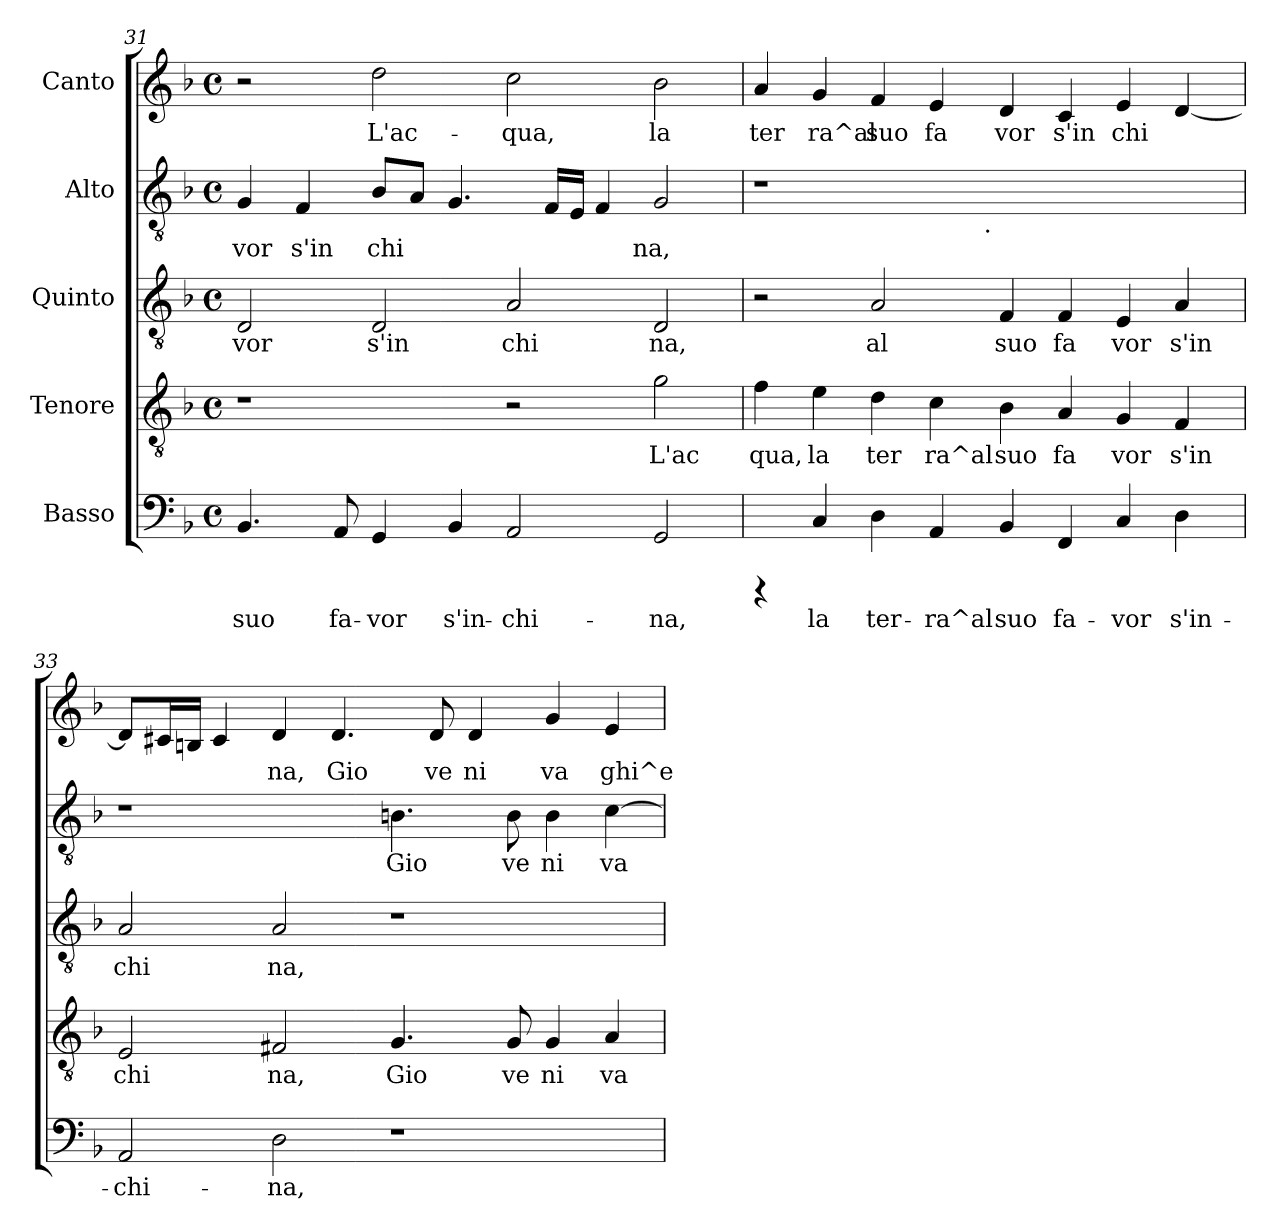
**kern	**text	**kern	**text	**kern	**text	**kern	**text	**kern	**text
*part5	*part5	*part4	*part4	*part3	*part3	*part2	*part2	*part1	*part1
*staff5	*staff5	*staff4	*staff4	*staff3	*staff3	*staff2	*staff2	*staff1	*staff1
*I"Basso	*	*I"Tenore	*	*I"Quinto	*	*I"Alto	*	*I"Canto	*
*clefF4	*	*clefGv2	*	*clefGv2	*	*clefGv2	*	*clefG2	*
*k[b-]	*	*k[b-]	*	*k[b-]	*	*k[b-]	*	*k[b-]	*
*F:	*	*F:	*	*F:	*	*F:	*	*F:	*
*M4/4	*	*M4/4	*	*M4/4	*	*M4/4	*	*M4/4	*
*met(c)	*	*met(c)	*	*met(c)	*	*met(c)	*	*met(c)	*
=31	=31	=31	=31	=31	=31	=31	=31	=31	=31
!	!LO:LY:b:cj	!	!	!	!LO:LY:b:cj	!	!LO:LY:b:cj	!	!
4.BB-/	suo	1r	.	2D/	vor	4G/	vor	2r	.
!	!	!	!	!	!	!	!LO:LY:b:cj	!	!
.	.	.	.	.	.	4F/	s'in	.	.
!	!LO:LY:b:cj	!	!	!	!	!	!	!	!
8AA/	fa-	.	.	.	.	.	.	.	.
!	!LO:LY:b:cj	!	!	!	!LO:LY:b:cj	!	!LO:LY:b:cj	!	!LO:LY:b:cj
4GG/	-vor	.	.	2D/	s'in	8B-/L	chi	2dd\	L'ac-
!	!	!	!	!	!	!	!LO:LY:b:cj	!	!
.	.	.	.	.	.	8A/J	.	.	.
!	!LO:LY:b:cj	!	!	!	!	!	!LO:LY:b:cj	!	!
4BB-/	s'in-	.	.	.	.	4.G/	.	.	.
!	!LO:LY:b:cj	!	!	!	!LO:LY:b:cj	!	!	!	!LO:LY:b:cj
2AA/	-chi-	2r	.	2A/	chi	.	.	2cc\	-qua,
!	!	!	!	!	!	!	!LO:LY:b:cj	!	!
.	.	.	.	.	.	16F/L	.	.	.
!	!	!	!	!	!	!	!LO:LY:b:cj	!	!
.	.	.	.	.	.	16E/J	.	.	.
!	!	!	!	!	!	!	!LO:LY:b:cj	!	!
.	.	.	.	.	.	4F/	.	.	.
!	!LO:LY:b:cj	!	!LO:LY:b:cj	!	!LO:LY:b:cj	!	!LO:LY:b:cj	!	!LO:LY:b:cj
2GG/	-na,	2g\	L'ac	2D/	na,	2G/	na,	2b-\	la
!!LO:LB:g=z
=32	=32	=32	=32	=32	=32	=32	=32	=32	=32
!	!	!	!LO:LY:b:cj	!	!	!	!	!	!LO:LY:b:cj
*	*	*	*	*	*	*^	*	*	*
4rCCC	.	4f\	qua,	2r	.	1r	2ryy	.	4a/	ter
!	!LO:LY:b:cj	!	!LO:LY:b:cj	!	!	!	!	!	!	!LO:LY:b:cj
4C/	la	4e\	la	.	.	.	.	.	4g/	ra^al
!	!LO:LY:b:cj	!	!LO:LY:b:cj	!	!LO:LY:b:cj	!	!	!	!	!LO:LY:b:cj
4D\	ter-	4d\	ter	2A/	al	.	4...ryy	.	4f/	suo
!	!LO:LY:b:cj	!	!LO:LY:b:cj	!	!	!	!	!	!	!LO:LY:b:cj
4AA/	-ra^al	4c\	ra^al	.	.	.	.	.	4e/	fa
!	!	!	!	!	!	!	!LO:TX:b:t=.	!	!	!
.	.	.	.	.	.	.	1ryy	.	.	.
!	!LO:LY:b:cj	!	!LO:LY:b:cj	!	!LO:LY:b:cj	!	!	!	!	!LO:LY:b:cj
4BB-/	suo	4B-\	suo	4F/	suo	1ryy	.	.	4d/	vor
!	!LO:LY:b:cj	!	!LO:LY:b:cj	!	!LO:LY:b:cj	!	!	!	!	!LO:LY:b:cj
4FF/	fa-	4A/	fa	4F/	fa	.	.	.	4c/	s'in
!	!LO:LY:b:cj	!	!LO:LY:b:cj	!	!LO:LY:b:cj	!	!	!	!	!LO:LY:b:cj
4C/	-vor	4G/	vor	4E/	vor	.	.	.	4e/	chi
!	!LO:LY:b:cj	!	!LO:LY:b:cj	!	!LO:LY:b:cj	!	!	!	!	!LO:LY:b:cj
4D\	s'in-	4F/	s'in	4A/	s'in	.	.	.	[<4d/	.
.	.	.	.	.	.	.	32ryy	.	.	.
=33	=33	=33	=33	=33	=33	=33	=33	=33	=33	=33
!	!LO:LY:b:cj	!	!LO:LY:b:cj	!	!LO:LY:b:cj	!	!	!	!	!LO:LY:b:cj
*	*	*	*	*	*	*v	*v	*	*	*
2AA/	-chi-	2E/	chi	2A/	chi	1r	.	8d/L]	.
!	!	!	!	!	!	!	!	!	!LO:LY:b:cj
.	.	.	.	.	.	.	.	16c#/	.
!	!	!	!	!	!	!	!	!	!LO:LY:b:cj
.	.	.	.	.	.	.	.	16B/J	.
!	!	!	!	!	!	!	!	!	!LO:LY:b:cj
.	.	.	.	.	.	.	.	4c#/	.
!	!LO:LY:b:cj	!	!LO:LY:b:cj	!	!LO:LY:b:cj	!	!	!	!LO:LY:b:cj
2D\	-na,	2F#X/	na,	2A/	na,	.	.	4d/	na,
!	!	!	!	!	!	!	!	!	!LO:LY:b:cj
.	.	.	.	.	.	.	.	4.d/	Gio
!	!	!	!LO:LY:b:cj	!	!	!	!LO:LY:b:cj	!	!
1r	.	4.G/	Gio	1r	.	4.Bn\	Gio	.	.
!	!	!	!	!	!	!	!	!	!LO:LY:b:cj
.	.	.	.	.	.	.	.	8d/	ve
!	!	!	!	!	!	!	!	!	!LO:LY:b:cj
.	.	.	.	.	.	.	.	4d/	ni
!	!	!	!LO:LY:b:cj	!	!	!	!LO:LY:b:cj	!	!
.	.	8G/	ve	.	.	8B\	ve	.	.
!	!	!	!LO:LY:b:cj	!	!	!	!LO:LY:b:cj	!	!LO:LY:b:cj
.	.	4G/	ni	.	.	4B\	ni	4g/	va
!	!	!	!LO:LY:b:cj	!	!	!	!LO:LY:b:cj	!	!LO:LY:b:cj
.	.	4A/	va	.	.	[>4c\	va	4e/	ghi^e
=	=	=	=	=	=	=	=	=	=
*-	*-	*-	*-	*-	*-	*-	*-	*-	*-
